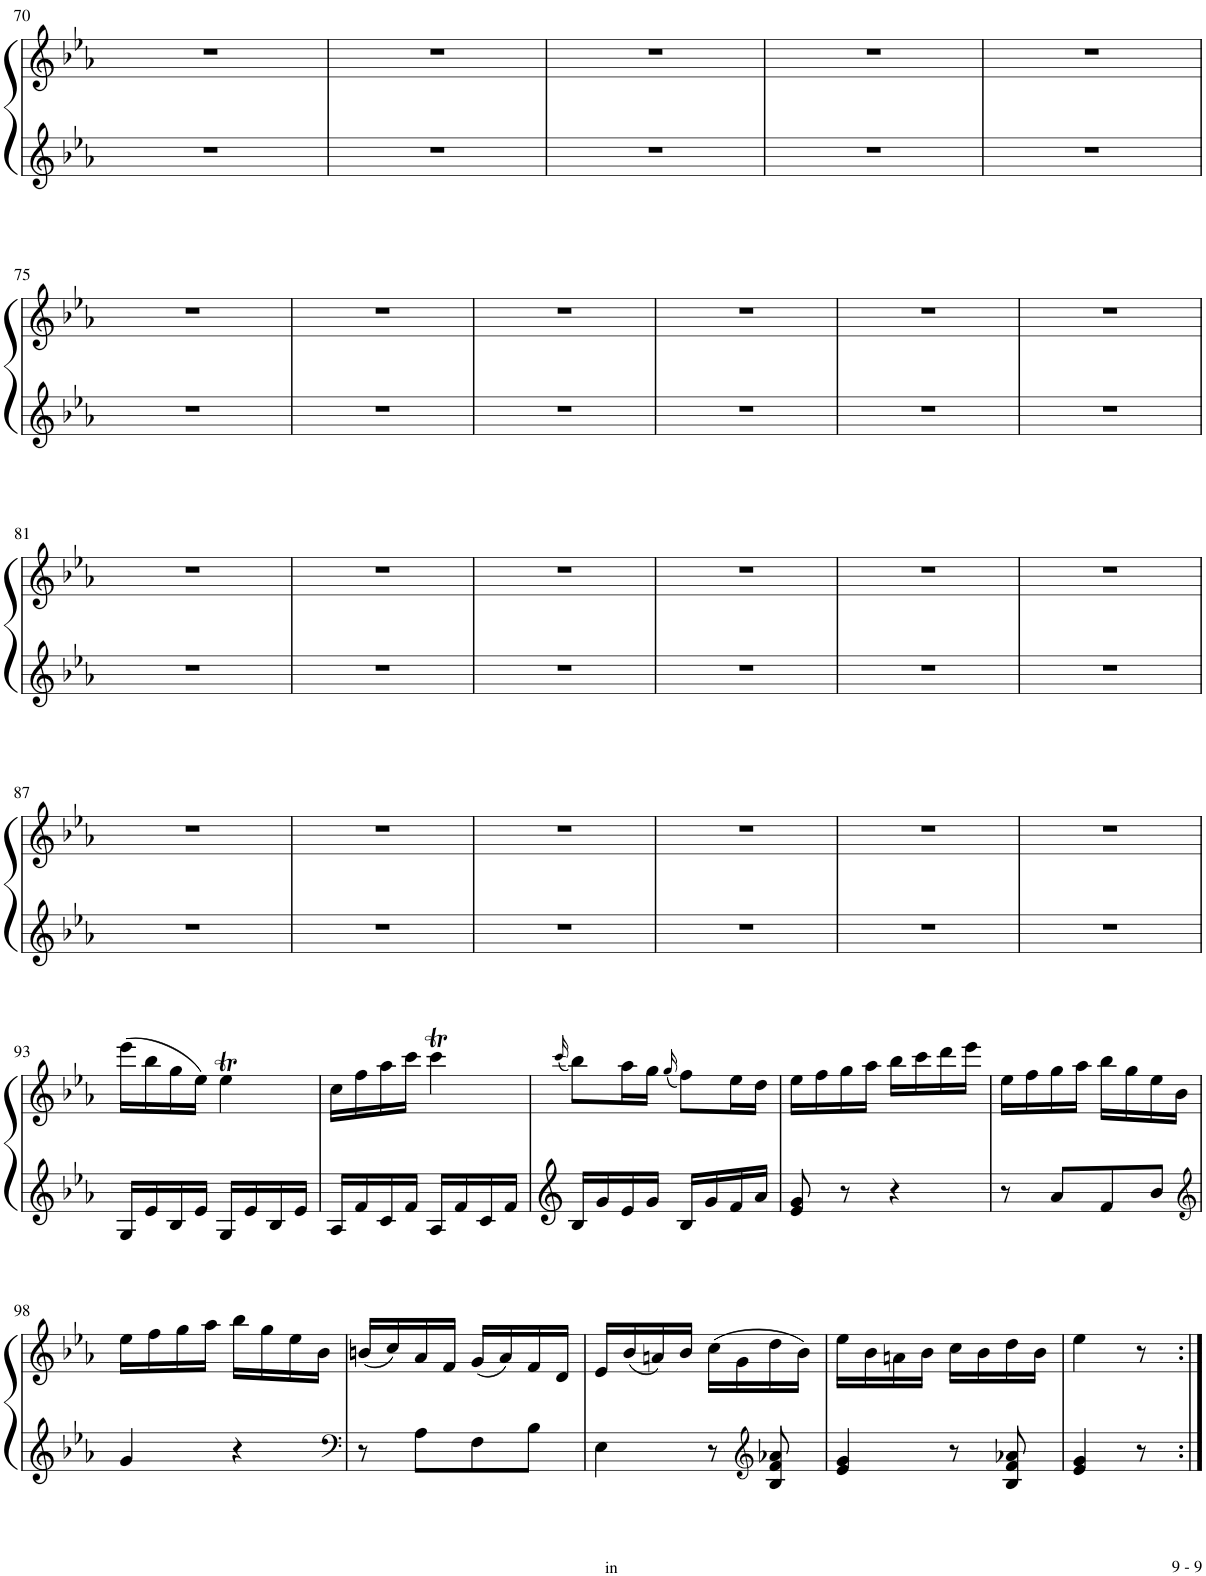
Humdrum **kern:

**kern	**kern
*part1	*part1
*staff2	*staff1
*I"Piano	*
*I'Pno.	*
!!LO:PB:g=z
*clefG2	*clefG2
*k[b-e-a-]	*k[b-e-a-]
*M2/4	*M2/4
=70	=70
2r	2r
=71	=71
2r	2r
=72	=72
2r	2r
=73	=73
2r	2r
=74	=74
2r	2r
!!LO:LB:g=z
=75	=75
2r	2r
=76	=76
2r	2r
=77	=77
2r	2r
=78	=78
2r	2r
=79	=79
2r	2r
=80	=80
2r	2r
!!LO:LB:g=z
=81	=81
2r	2r
=82	=82
2r	2r
=83	=83
2r	2r
=84	=84
2r	2r
=85	=85
2r	2r
=86	=86
2r	2r
!!LO:LB:g=z
=87	=87
2r	2r
=88	=88
2r	2r
=89	=89
2r	2r
=90	=90
2r	2r
=91	=91
2r	2r
=92	=92
2r	2r
!!LO:LB:g=z
=93	=93
16G/LL	(16eee-\LL
16e-/	16bb-\
16B-/	16gg\
16e-/JJ	16ee-\JJ)
16G/LL	4ee-T\
16e-/	.
16B-/	.
16e-/JJ	.
=94	=94
16A-/LL	16cc\LL
16f/	16ff\
16c/	16aa-\
16f/JJ	16ccc\JJ
16A-/LL	4cccT\
16f/	.
16c/	.
16f/JJ	.
=95	=95
.	(16qccc/
16B-/LL	8bb-\L)
16g/	.
16e-/	16aa-\L
16g/JJ	16gg\JJ
.	(16qgg/
16B-/LL	8ff\L)
16g/	.
16f/	16ee-\L
16a-/JJ	16dd\JJ
=96	=96
8e-/ 8g/	16ee-\LL
.	16ff\
8r	16gg\
.	16aa-\JJ
4r	16bb-\LL
.	16ccc\
.	16ddd\
.	16eee-\JJ
=97	=97
8r	16ee-\LL
.	16ff\
8a-/L	16gg\
.	16aa-\JJ
8f/	16bb-\LL
.	16gg\
8b-/J	16ee-\
.	16b-\JJ
!!LO:LB:g=z
=98	=98
*clefG2	*
4g/	16ee-\LL
.	16ff\
.	16gg\
.	16aa-\JJ
4r	16bb-\LL
.	16gg\
.	16ee-\
.	16b-\JJ
=99	=99
*clefF4	*
8r	(16bn/LL
.	16cc/)
8A-\L	16a-/
.	16f/JJ
8F\	(16g/LL
.	16a-/)
8B-\J	16f/
.	16d/JJ
=100	=100
4E-\	16e-/LL
.	(16b-/
.	16an/)
.	16b-/JJ
8r	(16cc\LL
.	16g\
*clefG2	*
8B-/ 8f/ 8a-X/	16dd\
.	16b-\JJ)
=101	=101
4e-/ 4g/	16ee-\LL
.	16b-\
.	16an\
.	16b-\JJ
8r	16cc\LL
.	16b-\
8B-/ 8f/ 8a-X/	16dd\
.	16b-\JJ
=102	=102
4e-/ 4g/	4ee-\
8r	8r
=:|!	=:|!
*-	*-
